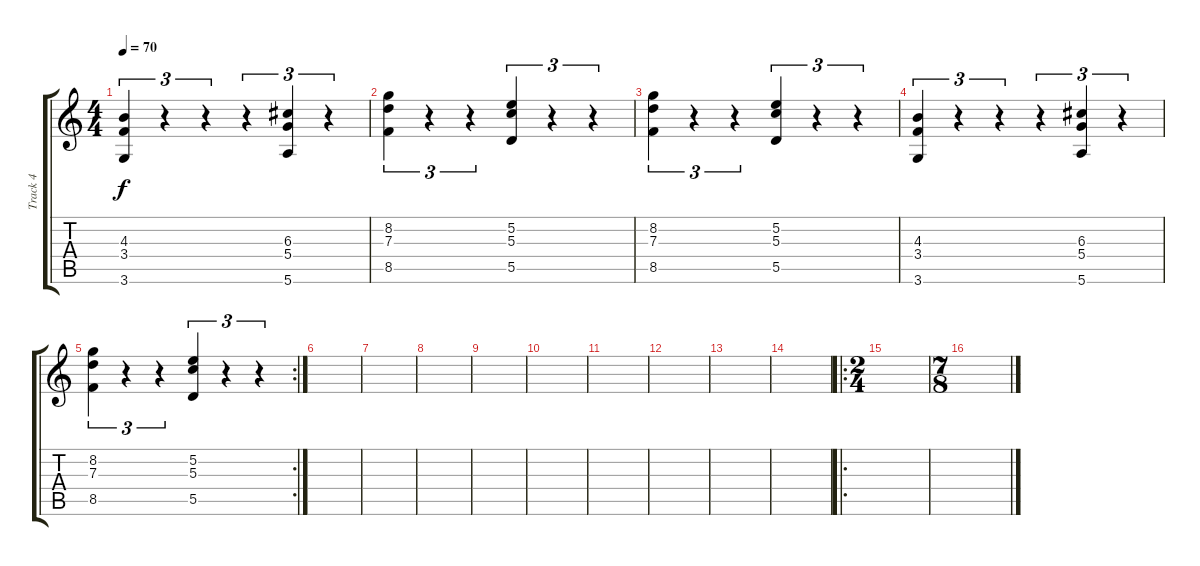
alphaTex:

\track ("Track 4" "Track 4") {instrument distortionguitar}
\staff {score tabs}
\tuning (E4 B3 G3 D3 A2 E2) {hide}
\ts (4 4)
\tempo 70
\clef g2
\ks c
(4.3 3.4 3.6).4{tu (3 2) dy f} r.4{tu (3 2)} r.4{tu (3 2)} r.4{tu (3 2)} (6.3 5.4 5.6).4{tu (3 2)} r.4{tu (3 2)} |
(8.2 7.3 8.5).4{tu (3 2)} r.4{tu (3 2)} r.4{tu (3 2)} (5.2 5.3 5.5).4{tu (3 2)} r.4{tu (3 2)} r.4{tu (3 2)} |
(8.2 7.3 8.5).4{tu (3 2)} r.4{tu (3 2)} r.4{tu (3 2)} (5.2 5.3 5.5).4{tu (3 2)} r.4{tu (3 2)} r.4{tu (3 2)} |
(4.3 3.4 3.6).4{tu (3 2)} r.4{tu (3 2)} r.4{tu (3 2)} r.4{tu (3 2)} (6.3 5.4 5.6).4{tu (3 2)} r.4{tu (3 2)} |
\rc 2
(8.2 7.3 8.5).4{tu (3 2)} r.4{tu (3 2)} r.4{tu (3 2)} (5.2 5.3 5.5).4{tu (3 2)} r.4{tu (3 2)} r.4{tu (3 2)} |
|
|
|
|
|
|
|
|
|
\ro
\ts (2 4)
|
\ts (7 8)
